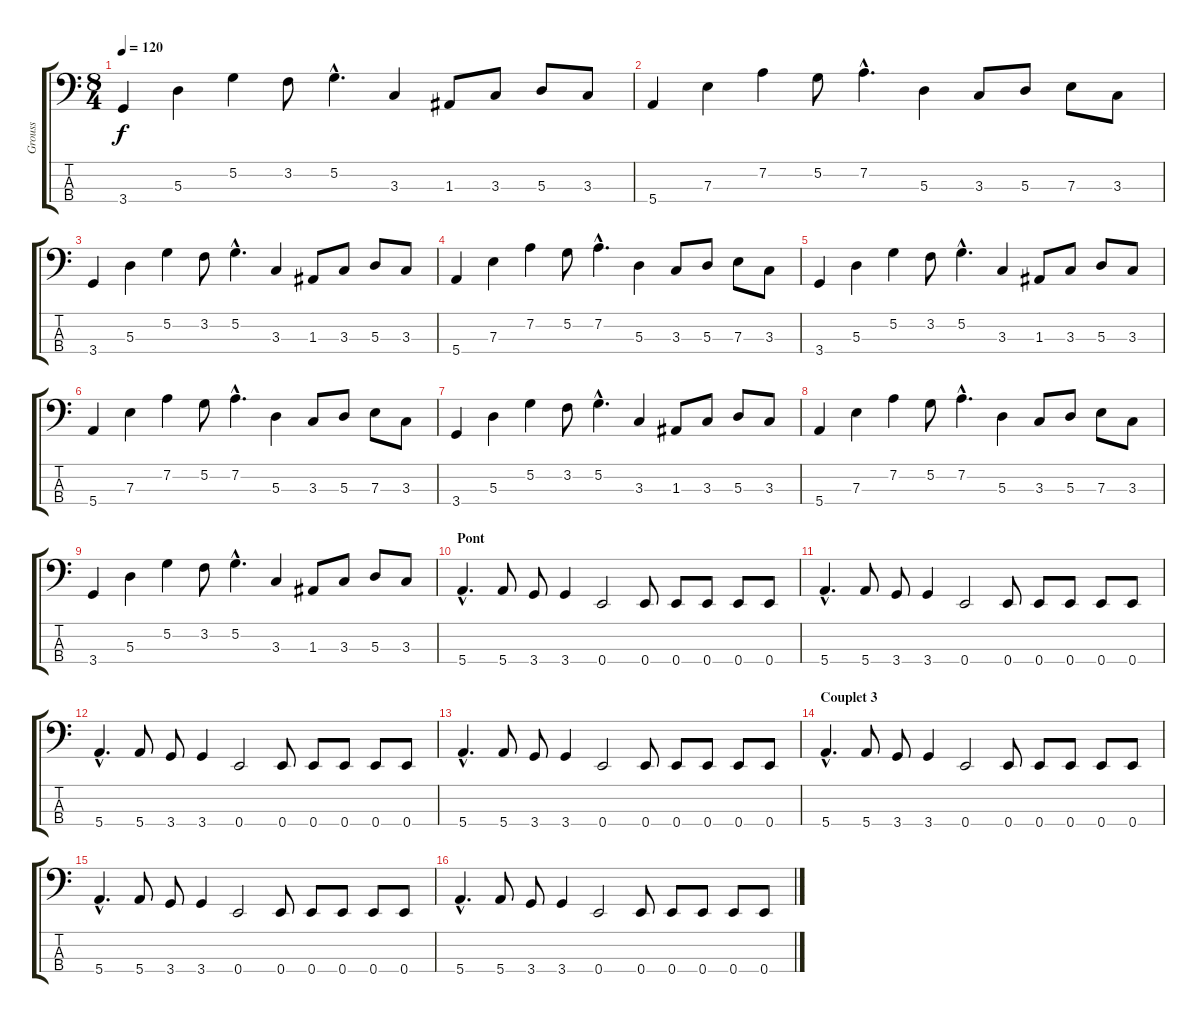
\track ("Grouss" "Grouss") {instrument electricbassfinger}
\staff {score tabs}
\tuning (G2 D2 A1 E1) {hide}
\ts (8 4)
\tempo 120
\clef f4
\ks c
3.4.4{dy f} 5.3.4 5.2.4 3.2.8 5.2{hac}.4{d} 3.3.4 1.3.8 3.3.8 5.3.8 3.3.8 |
5.4.4{instrument electricbassfinger} 7.3.4 7.2.4 5.2.8 7.2{hac}.4{d} 5.3.4 3.3.8 5.3.8 7.3.8 3.3.8 |
3.4.4 5.3.4 5.2.4 3.2.8 5.2{hac}.4{d} 3.3.4 1.3.8 3.3.8 5.3.8 3.3.8 |
5.4.4{instrument electricbassfinger} 7.3.4 7.2.4 5.2.8 7.2{hac}.4{d} 5.3.4 3.3.8 5.3.8 7.3.8 3.3.8 |
3.4.4 5.3.4 5.2.4 3.2.8 5.2{hac}.4{d} 3.3.4 1.3.8 3.3.8 5.3.8 3.3.8 |
5.4.4{instrument electricbassfinger} 7.3.4 7.2.4 5.2.8 7.2{hac}.4{d} 5.3.4 3.3.8 5.3.8 7.3.8 3.3.8 |
3.4.4 5.3.4 5.2.4 3.2.8 5.2{hac}.4{d} 3.3.4 1.3.8 3.3.8 5.3.8 3.3.8 |
5.4.4{instrument electricbassfinger} 7.3.4 7.2.4 5.2.8 7.2{hac}.4{d} 5.3.4 3.3.8 5.3.8 7.3.8 3.3.8 |
3.4.4 5.3.4 5.2.4 3.2.8 5.2{hac}.4{d} 3.3.4 1.3.8 3.3.8 5.3.8 3.3.8 |
\section ("" "Pont")
5.4{hac}.4{d} 5.4.8 3.4.8 3.4.4 0.4.2 0.4.8 0.4.8 0.4.8 0.4.8 0.4.8 |
5.4{hac}.4{d} 5.4.8 3.4.8 3.4.4 0.4.2 0.4.8 0.4.8 0.4.8 0.4.8 0.4.8 |
5.4{hac}.4{d} 5.4.8 3.4.8 3.4.4 0.4.2 0.4.8 0.4.8 0.4.8 0.4.8 0.4.8 |
5.4{hac}.4{d} 5.4.8 3.4.8 3.4.4 0.4.2 0.4.8 0.4.8 0.4.8 0.4.8 0.4.8 |
\section ("" "Couplet 3")
5.4{hac}.4{d} 5.4.8 3.4.8 3.4.4 0.4.2 0.4.8 0.4.8 0.4.8 0.4.8 0.4.8 |
5.4{hac}.4{d} 5.4.8 3.4.8 3.4.4 0.4.2 0.4.8 0.4.8 0.4.8 0.4.8 0.4.8 |
5.4{hac}.4{d} 5.4.8 3.4.8 3.4.4 0.4.2 0.4.8 0.4.8 0.4.8 0.4.8 0.4.8
